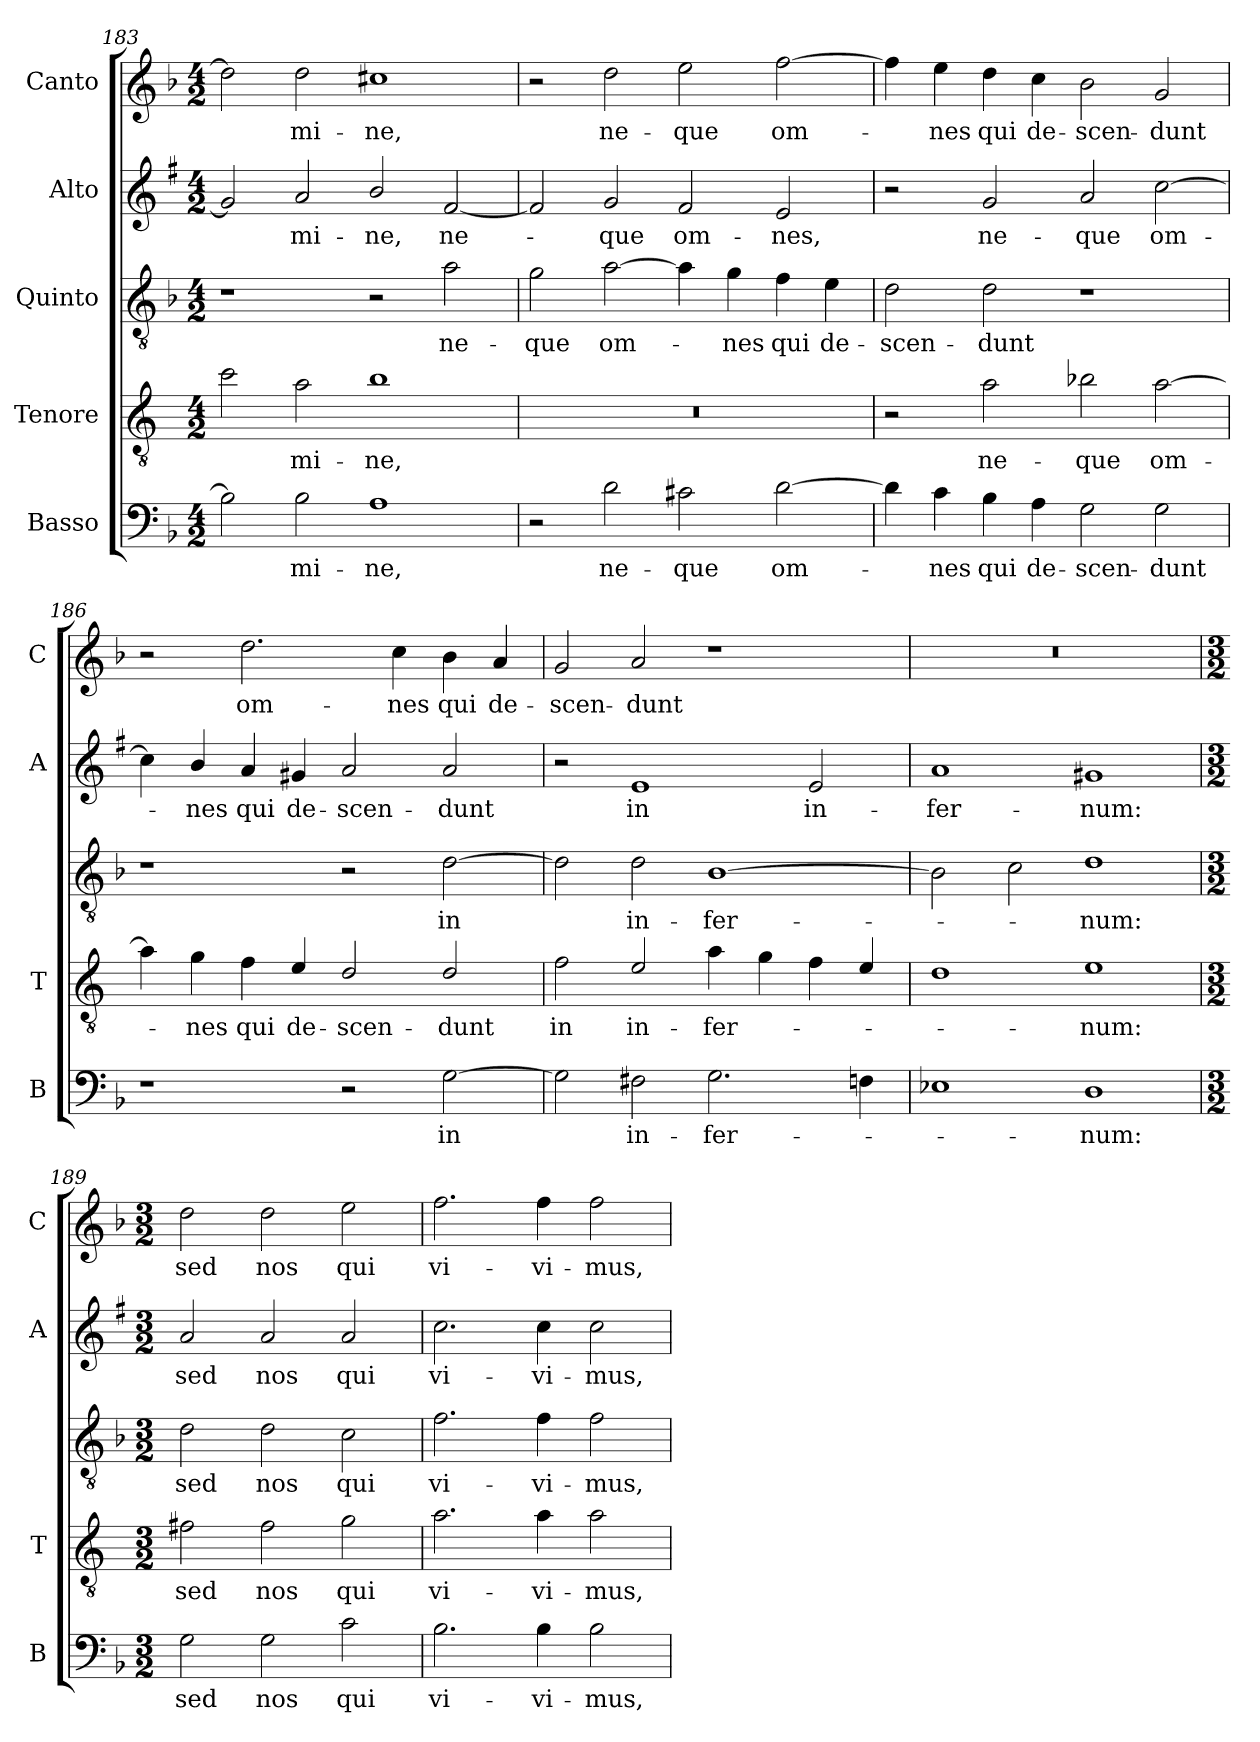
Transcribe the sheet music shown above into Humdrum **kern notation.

**kern	**text	**kern	**text	**kern	**text	**kern	**text	**kern	**text
*part5	*part5	*part4	*part4	*part3	*part3	*part2	*part2	*part1	*part1
*staff5	*staff5	*staff4	*staff4	*staff3	*staff3	*staff2	*staff2	*staff1	*staff1
*I"Basso	*	*I"Tenore	*	*I"Quinto	*	*I"Alto	*	*I"Canto	*
*I'B	*	*I'T	*	*	*	*I'A	*	*I'C	*
*clefF4	*	*clefGv2	*	*clefGv2	*	*clefG2	*	*clefG2	*
*	*	*ITrd4c7	*	*	*	*ITrd1c2	*	*	*
*k[b-]	*	*k[b-]	*	*k[b-]	*	*k[b-]	*	*k[b-]	*
*F:	*	*F:	*	*F:	*	*F:	*	*F:	*
*M4/2	*	*M4/2	*	*M4/2	*	*M4/2	*	*M4/2	*
=183	=183	=183	=183	=183	=183	=183	=183	=183	=183
2B-\]	.	2f\	.	1r	.	2f/]	.	2dd\]	.
!	!LO:LY:b	!	!LO:LY:b	!	!	!	!LO:LY:b	!	!LO:LY:b
2B-\	-mi-	2d\	-mi-	.	.	2g/	-mi-	2dd\	-mi-
!	!LO:LY:b	!	!LO:LY:b	!	!	!	!LO:LY:b	!	!LO:LY:b
1A	-ne,	1e	-ne,	2r	.	2a/	-ne,	1cc#X	-ne,
!	!	!	!	!	!LO:LY:b	!	!LO:LY:b	!	!
.	.	.	.	2a\	ne-	[2e/	ne-	.	.
!!LO:LB:g=z
=184	=184	=184	=184	=184	=184	=184	=184	=184	=184
!	!	!	!	!	!LO:LY:b	!	!	!	!
2r	.	0r	.	2g\	-que	2e/]	.	2r	.
!	!LO:LY:b	!	!	!	!LO:LY:b	!	!LO:LY:b	!	!LO:LY:b
2d\	ne-	.	.	[2a\	om-	2f/	-que	2dd\	ne-
!	!LO:LY:b	!	!	!	!	!	!LO:LY:b	!	!LO:LY:b
2c#X\	-que	.	.	4a\]	.	2e/	om-	2ee\	-que
!	!	!	!	!	!LO:LY:b	!	!	!	!
.	.	.	.	4g\	-nes	.	.	.	.
!	!LO:LY:b	!	!	!	!LO:LY:b	!	!LO:LY:b	!	!LO:LY:b
[2d\	om-	.	.	4f\	qui	2d/	-nes,	[2ff\	om-
!	!	!	!	!	!LO:LY:b	!	!	!	!
.	.	.	.	4e\	de-	.	.	.	.
=185	=185	=185	=185	=185	=185	=185	=185	=185	=185
!	!	!	!	!	!LO:LY:b	!	!	!	!
4d\]	.	2r	.	2d\	-scen-	2r	.	4ff\]	.
!	!LO:LY:b	!	!	!	!	!	!	!	!LO:LY:b
4c\	-nes	.	.	.	.	.	.	4ee\	-nes
!	!LO:LY:b	!	!LO:LY:b	!	!LO:LY:b	!	!LO:LY:b	!	!LO:LY:b
4B-\	qui	2d\	ne-	2d\	-dunt	2f/	ne-	4dd\	qui
!	!LO:LY:b	!	!	!	!	!	!	!	!LO:LY:b
4A\	de-	.	.	.	.	.	.	4cc\	de-
!	!LO:LY:b	!	!LO:LY:b	!	!	!	!LO:LY:b	!	!LO:LY:b
2G\	-scen-	2e-X\	-que	1r	.	2g/	-que	2b-\	-scen-
!	!LO:LY:b	!	!LO:LY:b	!	!	!	!LO:LY:b	!	!LO:LY:b
2G\	-dunt	[2d\	om-	.	.	[2b-\	om-	2g/	-dunt
=186	=186	=186	=186	=186	=186	=186	=186	=186	=186
1r	.	4d\]	.	1r	.	4b-\]	.	2r	.
!	!	!	!LO:LY:b	!	!	!	!LO:LY:b	!	!
.	.	4c\	-nes	.	.	4a/	-nes	.	.
!	!	!	!LO:LY:b	!	!	!	!LO:LY:b	!	!LO:LY:b
.	.	4B-\	qui	.	.	4g/	qui	2.dd\	om-
!	!	!	!LO:LY:b	!	!	!	!LO:LY:b	!	!
.	.	4A/	de-	.	.	4f#X/	de-	.	.
!	!	!	!LO:LY:b	!	!	!	!LO:LY:b	!	!
2r	.	2G/	-scen-	2r	.	2g/	-scen-	.	.
!	!	!	!	!	!	!	!	!	!LO:LY:b
.	.	.	.	.	.	.	.	4cc\	-nes
!	!LO:LY:b	!	!LO:LY:b	!	!LO:LY:b	!	!LO:LY:b	!	!LO:LY:b
[2G\	in	2G/	-dunt	[2d\	in	2g/	-dunt	4b-\	qui
!	!	!	!	!	!	!	!	!	!LO:LY:b
.	.	.	.	.	.	.	.	4a/	de-
=187	=187	=187	=187	=187	=187	=187	=187	=187	=187
!	!	!	!LO:LY:b	!	!	!	!	!	!LO:LY:b
2G\]	.	2B-\	in	2d\]	.	2r	.	2g/	-scen-
!	!LO:LY:b	!	!LO:LY:b	!	!LO:LY:b	!	!LO:LY:b	!	!LO:LY:b
2F#X\	in-	2A/	in-	2d\	in-	1d	in	2a/	-dunt
!	!LO:LY:b	!	!LO:LY:b	!	!LO:LY:b	!	!	!	!
2.G\	-fer-	4d\	-fer-	[1B-	-fer-	.	.	1r	.
.	.	4c\	.	.	.	.	.	.	.
!	!	!	!	!	!	!	!LO:LY:b	!	!
.	.	4B-\	.	.	.	2d/	in-	.	.
4Fn\	.	4A/	.	.	.	.	.	.	.
=188	=188	=188	=188	=188	=188	=188	=188	=188	=188
!	!	!	!	!	!	!	!LO:LY:b	!	!
1E-X	.	1G	.	2B-\]	.	1g	-fer-	0r	.
.	.	.	.	2c\	.	.	.	.	.
!	!LO:LY:b	!	!LO:LY:b	!	!LO:LY:b	!	!LO:LY:b	!	!
1D	-num:	1A	-num:	1d	-num:	1f#X	-num:	.	.
!!LO:LB:g=z
=189	=189	=189	=189	=189	=189	=189	=189	=189	=189
*M3/2	*	*M3/2	*	*M3/2	*	*M3/2	*	*M3/2	*
!	!LO:LY:b	!	!LO:LY:b	!	!LO:LY:b	!	!LO:LY:b	!	!LO:LY:b
2G\	sed	2Bn\	sed	2d\	sed	2g/	sed	2dd\	sed
!	!LO:LY:b	!	!LO:LY:b	!	!LO:LY:b	!	!LO:LY:b	!	!LO:LY:b
2G\	nos	2B\	nos	2d\	nos	2g/	nos	2dd\	nos
!	!LO:LY:b	!	!LO:LY:b	!	!LO:LY:b	!	!LO:LY:b	!	!LO:LY:b
2c\	qui	2c\	qui	2c\	qui	2g/	qui	2ee\	qui
=190	=190	=190	=190	=190	=190	=190	=190	=190	=190
!	!LO:LY:b	!	!LO:LY:b	!	!LO:LY:b	!	!LO:LY:b	!	!LO:LY:b
2.B-\	vi-	2.d\	vi-	2.f\	vi-	2.b-\	vi-	2.ff\	vi-
!	!LO:LY:b	!	!LO:LY:b	!	!LO:LY:b	!	!LO:LY:b	!	!LO:LY:b
4B-\	-vi-	4d\	-vi-	4f\	-vi-	4b-\	-vi-	4ff\	-vi-
!	!LO:LY:b	!	!LO:LY:b	!	!LO:LY:b	!	!LO:LY:b	!	!LO:LY:b
2B-\	-mus,	2d\	-mus,	2f\	-mus,	2b-\	-mus,	2ff\	-mus,
=	=	=	=	=	=	=	=	=	=
*-	*-	*-	*-	*-	*-	*-	*-	*-	*-
